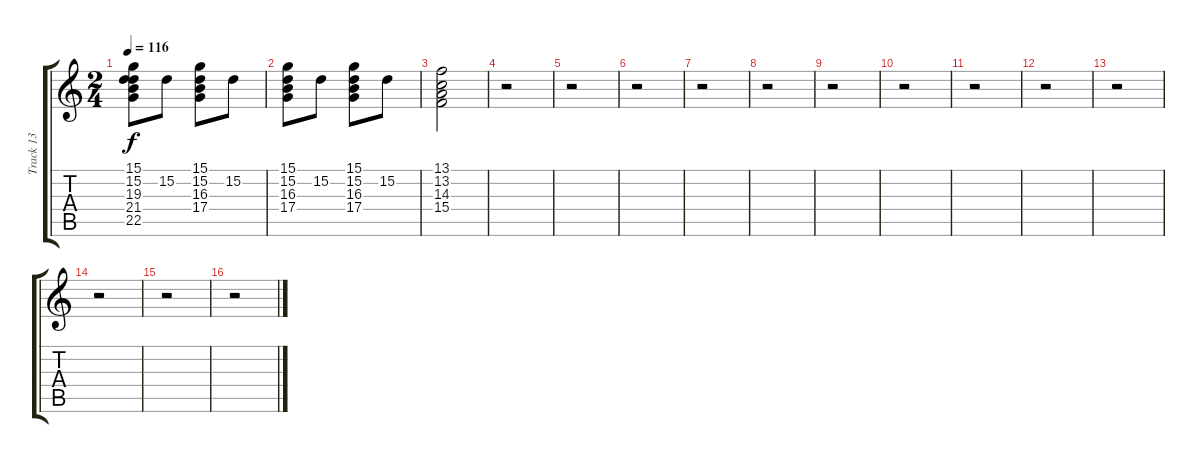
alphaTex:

\track ("Track 13" "Track 13") {instrument acousticgrandpiano}
\staff {score tabs}
\tuning (E4 B3 G3 D3 A2 E2) {hide}
\ts (2 4)
\tempo 116
\clef g2
\ks c
(15.1 15.2 19.3 21.4 22.5).8{dy f} 15.2.8 (15.1 15.2 16.3 17.4).8 15.2.8 |
(15.1 15.2 16.3 17.4).8 15.2.8 (15.1 15.2 16.3 17.4).8 15.2.8 |
(13.1 13.2 14.3 15.4).2 |
r.2 |
r.2 |
r.2 |
r.2 |
r.2 |
r.2 |
r.2 |
r.2 |
r.2 |
r.2 |
r.2 |
r.2 |
r.2
